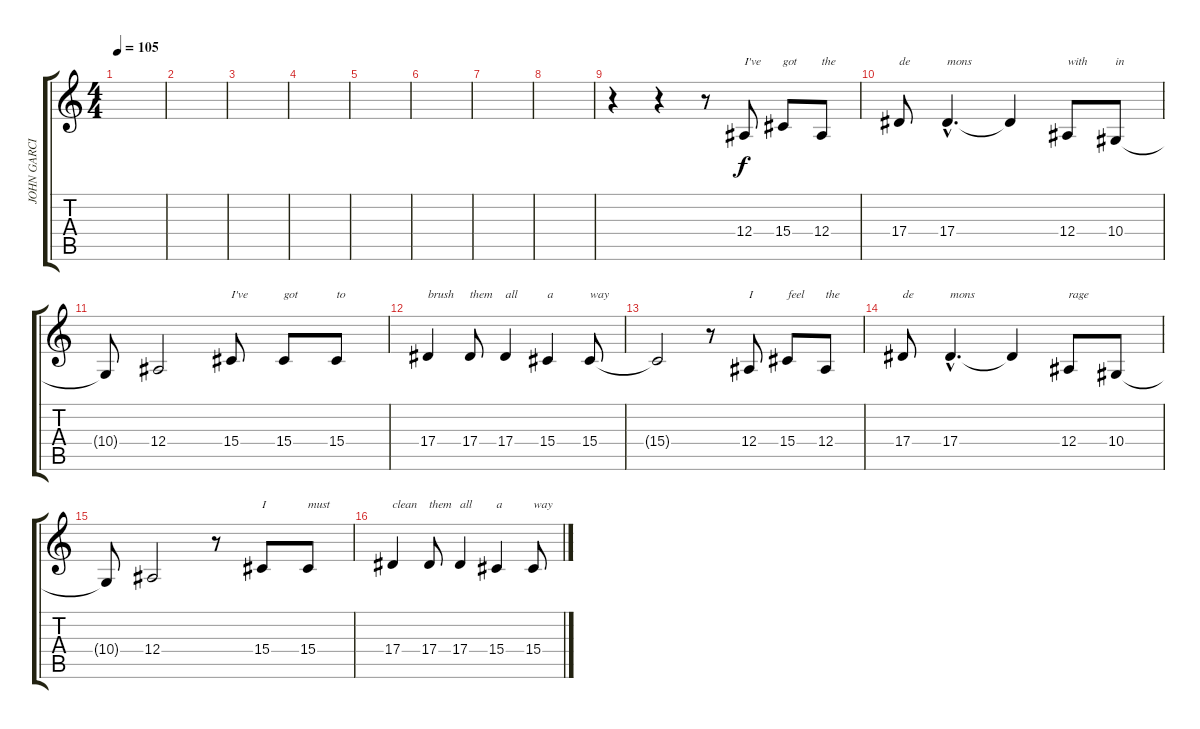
\track ("JOHN GARCIA - VOCALS" "JOHN GARCI") {instrument choiraahs}
\staff {score tabs}
\tuning (C4 G3 Eb3 Bb2 F2 C2) {hide}
\ts (4 4)
\tempo 105
\clef g2
\ks c
|
|
|
|
|
|
|
|
r.4 r.4 r.8 12.4.8{txt "I've"} 15.4.8{txt "got"} 12.4.8{txt "the"} |
17.4.8{txt "de"} 17.4{hac}.4{d txt "mons"} 17.4{t}.4 12.4.8{txt "with"} 10.4.8{txt "in"} |
10.4{t}.8 12.4.2 15.4.8{txt "I've"} 15.4.8{txt "got"} 15.4.8{txt "to"} |
17.4.4{txt "brush"} 17.4.8{txt "them"} 17.4.4{txt "all"} 15.4.4{txt "a"} 15.4.8{txt "way"} |
15.4{t}.2 r.8 12.4.8{txt "I"} 15.4.8{txt "feel"} 12.4.8{txt "the"} |
17.4.8{txt "de"} 17.4{hac}.4{d txt "mons"} 17.4{t}.4 12.4.8{txt "rage"} 10.4.8 |
10.4{t}.8 12.4.2 r.8 15.4.8{txt "I"} 15.4.8{txt "must"} |
17.4.4{txt "clean"} 17.4.8{txt "them"} 17.4.4{txt "all"} 15.4.4{txt "a"} 15.4.8{txt "way"}
